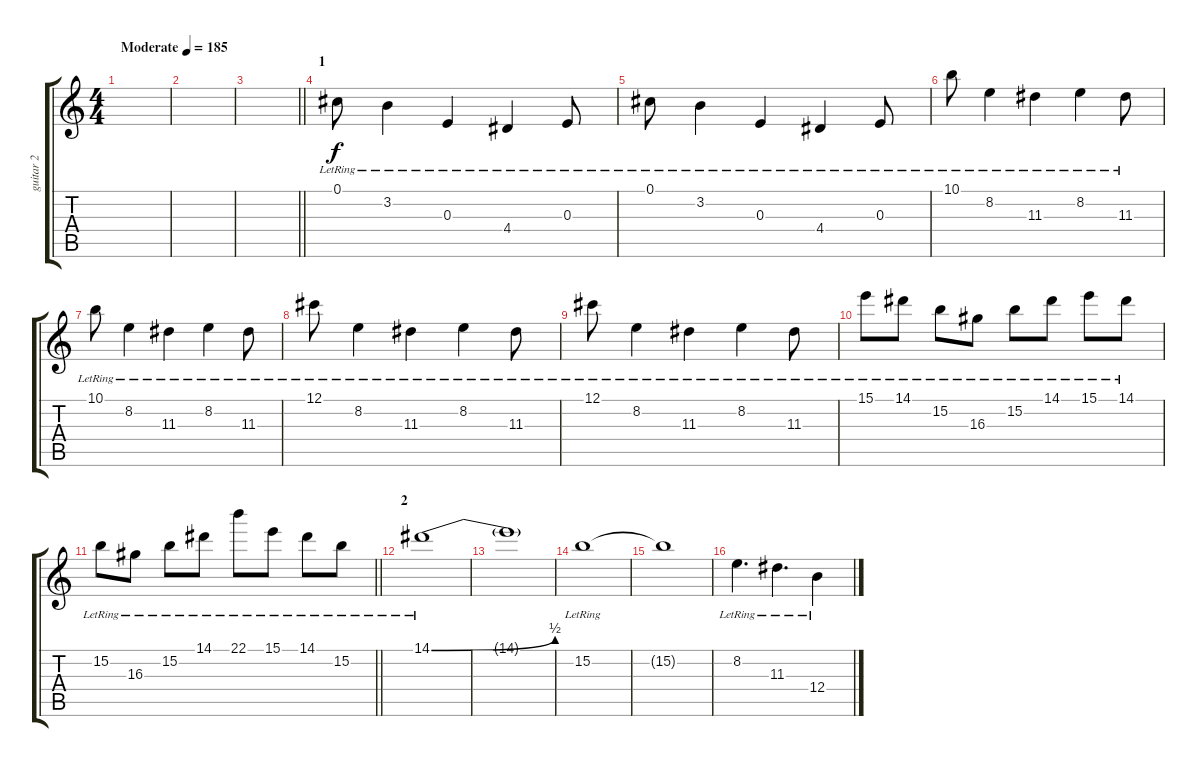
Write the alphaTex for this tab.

\track ("guitar 2" "guitar 2") {instrument distortionguitar}
\staff {score tabs}
\tuning (Db4 Ab3 E3 B2 Gb2 B1) {hide}
\ts (4 4)
\tempo (185 "Moderate")
\clef g2
\ks c
|
|
\barLineRight lightlight
|
\section ("" "1")
0.1{lr}.8 3.2{lr}.4 0.3{lr}.4 4.4{lr}.4 0.3{lr}.8 |
0.1{lr}.8 3.2{lr}.4 0.3{lr}.4 4.4{lr}.4 0.3{lr}.8 |
10.1{lr}.8 8.2{lr}.4 11.3{lr}.4 8.2{lr}.4 11.3{lr}.8 |
10.1{lr}.8 8.2{lr}.4 11.3{lr}.4 8.2{lr}.4 11.3{lr}.8 |
12.1{lr}.8 8.2{lr}.4 11.3{lr}.4 8.2{lr}.4 11.3{lr}.8 |
12.1{lr}.8 8.2{lr}.4 11.3{lr}.4 8.2{lr}.4 11.3{lr}.8 |
15.1{lr}.8 14.1{lr}.8 15.2{lr}.8 16.3{lr}.8 15.2{lr}.8 14.1{lr}.8 15.1{lr}.8 14.1{lr}.8 |
\barLineRight lightlight
15.2{lr}.8 16.3{lr}.8 15.2{lr}.8 14.1{lr}.8 22.1{lr}.8 15.1{lr}.8 14.1{lr}.8 15.2{lr}.8 |
\section ("" "2")
14.1{be (bend 0 0 60 2) lr}.1 |
14.1{t}.1 |
15.2{lr}.1 |
15.2{t}.1 |
8.2{lr}.4{d} 11.3{lr}.4{d} 12.4{lr}.4
